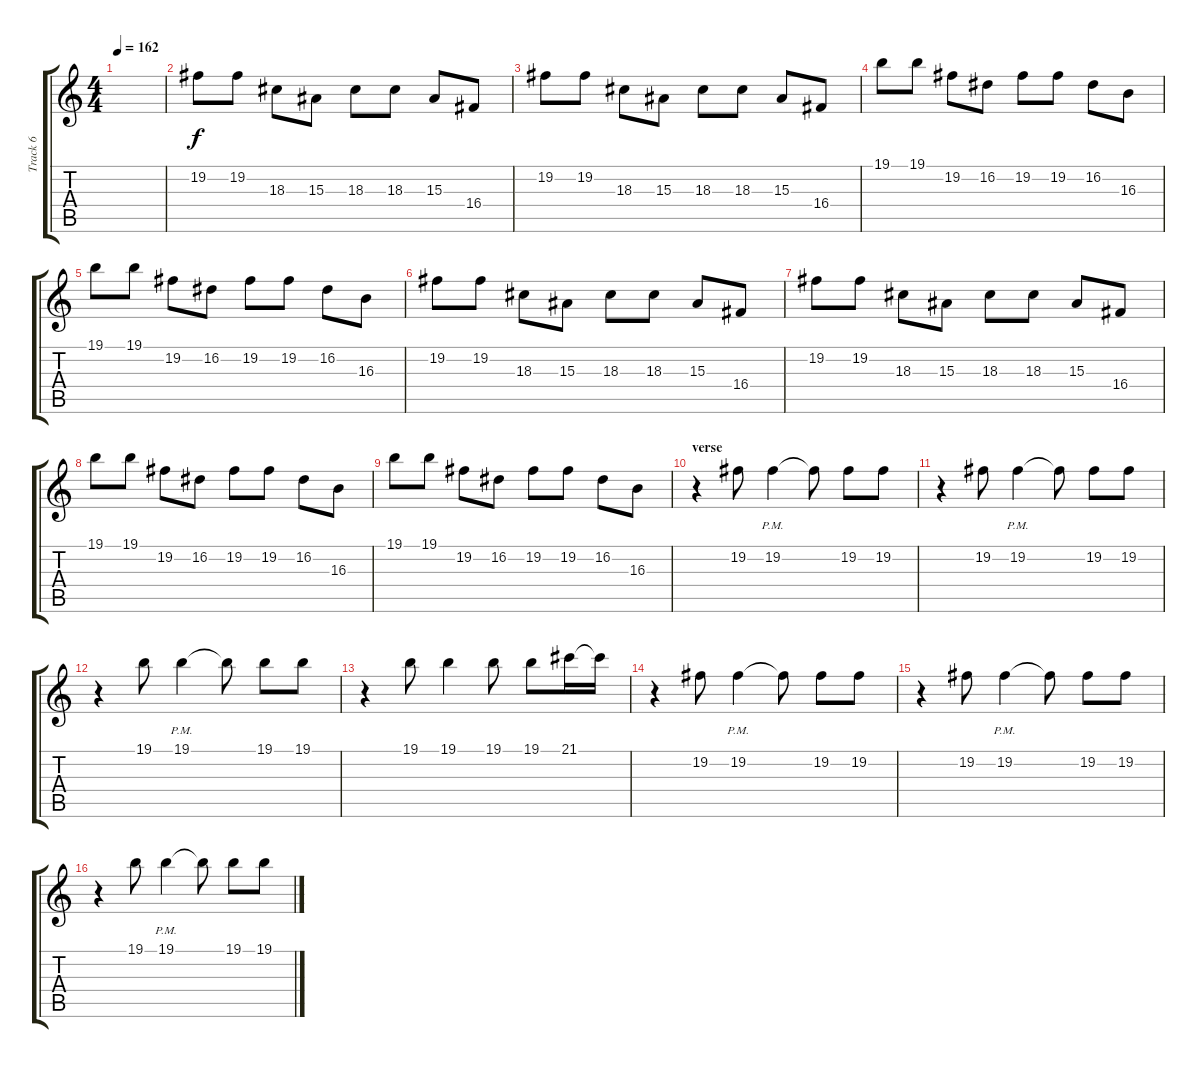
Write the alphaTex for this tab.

\track ("Track 6" "Track 6") {instrument choiraahs}
\staff {score tabs}
\tuning (E4 B3 G3 D3 A2 E2) {hide}
\ts (4 4)
\tempo 162
\clef g2
\ks c
|
19.2.8 19.2.8 18.3.8 15.3.8 18.3.8 18.3.8 15.3.8 16.4.8 |
19.2.8 19.2.8 18.3.8 15.3.8 18.3.8 18.3.8 15.3.8 16.4.8 |
19.1.8 19.1.8 19.2.8 16.2.8 19.2.8 19.2.8 16.2.8 16.3.8 |
19.1.8 19.1.8 19.2.8 16.2.8 19.2.8 19.2.8 16.2.8 16.3.8 |
19.2.8 19.2.8 18.3.8 15.3.8 18.3.8 18.3.8 15.3.8 16.4.8 |
19.2.8 19.2.8 18.3.8 15.3.8 18.3.8 18.3.8 15.3.8 16.4.8 |
19.1.8 19.1.8 19.2.8 16.2.8 19.2.8 19.2.8 16.2.8 16.3.8 |
19.1.8 19.1.8 19.2.8 16.2.8 19.2.8 19.2.8 16.2.8 16.3.8 |
\section ("" "verse")
r.4 19.2.8 19.2{pm}.4 19.2{t}.8 19.2.8 19.2.8 |
r.4 19.2.8 19.2{pm}.4 19.2{t}.8 19.2.8 19.2.8 |
r.4 19.1.8 19.1{pm}.4 19.1{t}.8 19.1.8 19.1.8 |
r.4 19.1.8 19.1.4 19.1.8 19.1.8 21.1.16 21.1{t}.16 |
r.4 19.2.8 19.2{pm}.4 19.2{t}.8 19.2.8 19.2.8 |
r.4 19.2.8 19.2{pm}.4 19.2{t}.8 19.2.8 19.2.8 |
r.4 19.1.8 19.1{pm}.4 19.1{t}.8 19.1.8 19.1.8
